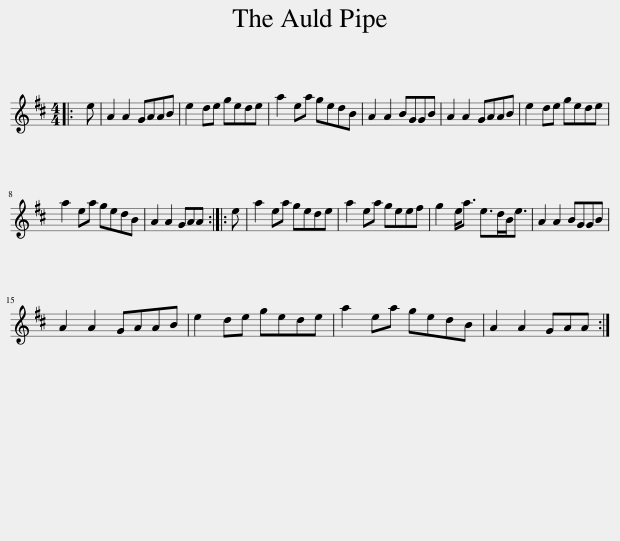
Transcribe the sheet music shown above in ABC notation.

X:1
L:1/8
M:4/4
I:linebreak $
K:D
V:1 treble
V:1
|: e | A2 A2 GAAB | e2 de gede | a2 ea gedB | A2 A2 BGGB | %5
 A2 A2 GAAB | e2 de gede |$ a2 ea gedB | A2 A2 GAA :: e | %10
 a2 ea gede | a2 ea geef | g2 e<a e>dB<e | A2 A2 BGGB |$ A2 A2 GAAB | %15
 e2 de gede | a2 ea gedB | A2 A2 GAA :| %18
